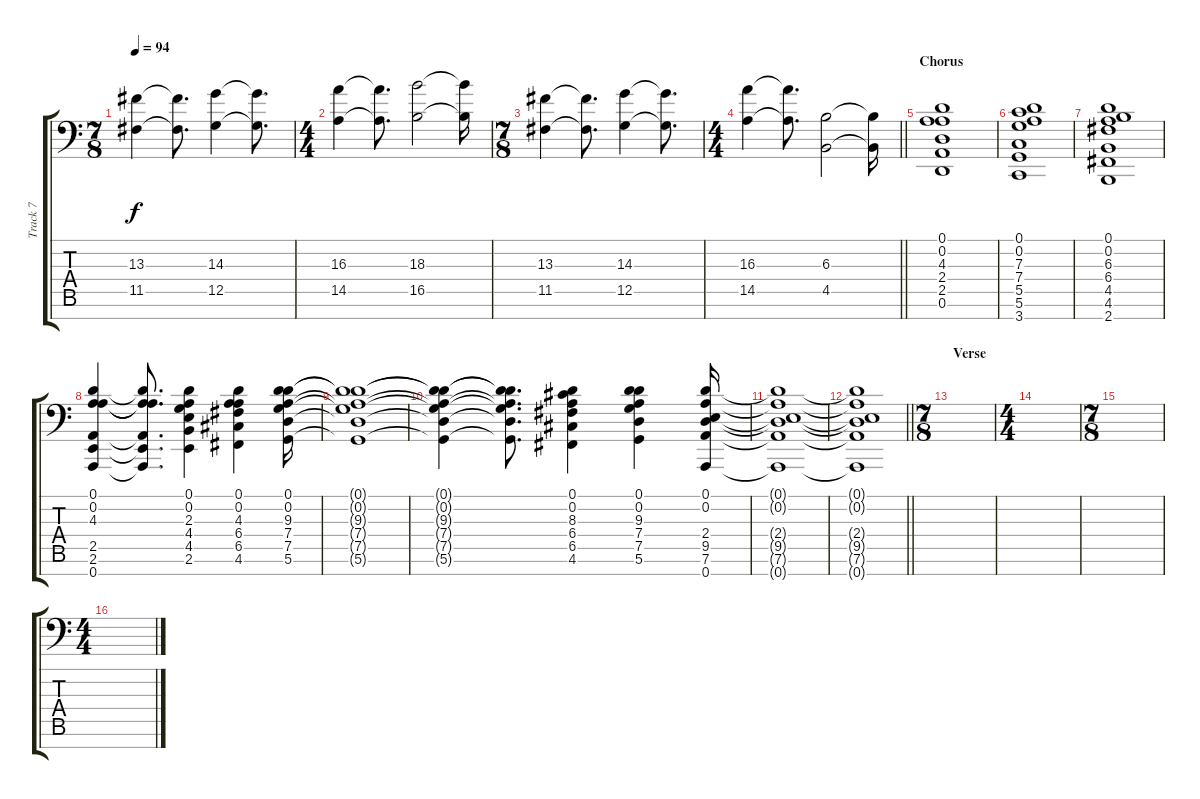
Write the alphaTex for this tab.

\track ("Track 7" "Track 7") {instrument churchorgan}
\staff {score tabs}
\tuning (D4 A3 F3 C3 G2 D2 A1) {hide}
\ts (7 8)
\tempo 94
\clef f4
\ks c
(13.3 11.5).4{dy f} (13.3{t} 11.5{t}).8{d} (14.3 12.5).4 (14.3{t} 12.5{t}).8{d} |
\ts (4 4)
(16.3 14.5).4 (16.3{t} 14.5{t}).8{d} (18.3 16.5).2 (18.3{t} 16.5{t}).16 |
\ts (7 8)
(13.3 11.5).4 (13.3{t} 11.5{t}).8{d} (14.3 12.5).4 (14.3{t} 12.5{t}).8{d} |
\ts (4 4)
\barLineRight lightlight
(16.3 14.5).4 (16.3{t} 14.5{t}).8{d} (6.3 4.5).2 (6.3{t} 4.5{t}).16 |
\section ("" "Chorus")
(0.1 0.2 4.3 2.4 2.5 0.6).1 |
(0.1 0.2 7.3 7.4 5.5 5.6 3.7).1 |
(0.1 0.2 6.3 6.4 4.5 4.6 2.7).1 |
(0.1 0.2 4.3 2.5 2.6 0.7).4 (0.1{t} 0.2{t} 4.3{t} 2.5{t} 2.6{t} 0.7{t}).8{d} (0.1 0.2 2.3 4.4 4.5 2.6).4 (0.1 0.2 4.3 6.4 6.5 4.6).4 (0.1 0.2 9.3 7.4 7.5 5.6).16 |
(0.1{t} 0.2{t} 9.3{t} 7.4{t} 7.5{t} 5.6{t}).1 |
(0.1{t} 0.2{t} 9.3{t} 7.4{t} 7.5{t} 5.6{t}).4 (0.1{t} 0.2{t} 9.3{t} 7.4{t} 7.5{t} 5.6{t}).8{d} (0.1 0.2 8.3 6.4 6.5 4.6).4 (0.1 0.2 9.3 7.4 7.5 5.6).4 (0.1 0.2 2.4 9.5 7.6 0.7).16 |
(0.1{t} 0.2{t} 2.4{t} 9.5{t} 7.6{t} 0.7{t}).1 |
\barLineRight lightlight
(0.1{t} 0.2{t} 2.4{t} 9.5{t} 7.6{t} 0.7{t}).1 |
\ts (7 8)
\section ("" "Verse")
|
\ts (4 4)
|
\ts (7 8)
|
\ts (4 4)
